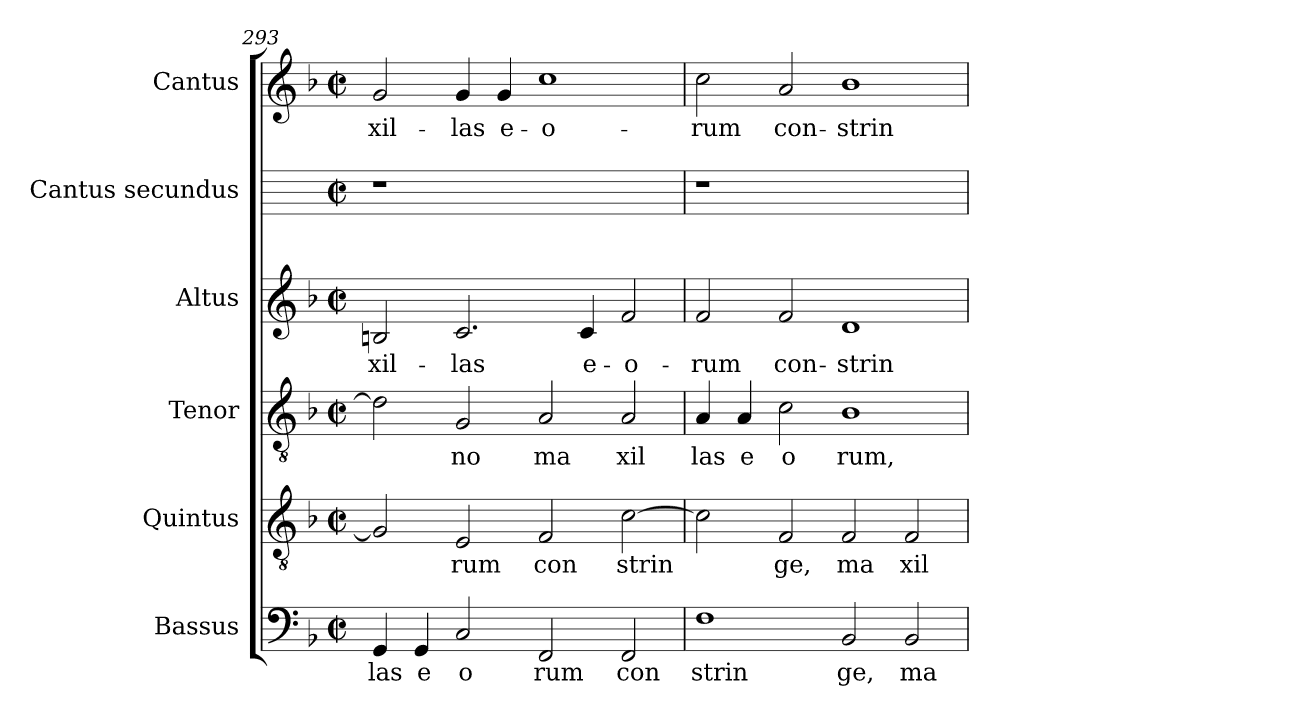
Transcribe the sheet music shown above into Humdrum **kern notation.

**kern	**text	**kern	**text	**kern	**text	**kern	**text	**kern	**kern	**text
*part6	*part6	*part5	*part5	*part4	*part4	*part3	*part3	*part2	*part1	*part1
*staff6	*staff6	*staff5	*staff5	*staff4	*staff4	*staff3	*staff3	*staff2	*staff1	*staff1
*I"Bassus	*	*I"Quintus	*	*I"Tenor	*	*I"Altus	*	*I"Cantus  secundus	*I"Cantus	*
*I'B	*	*I'Q	*	*I'T	*	*I'A	*	*	*I'C	*
!!LO:PB:g=z
*clefF4	*	*clefGv2	*	*clefGv2	*	*clefG2	*	*	*clefG2	*
*k[b-]	*	*k[b-]	*	*k[b-]	*	*k[b-]	*	*k[]	*k[b-]	*
*F:	*	*F:	*	*F:	*	*F:	*	*C:	*F:	*
*M2/2	*	*M2/2	*	*M2/2	*	*M2/2	*	*M2/2	*M2/2	*
*met(c|)	*	*met(c|)	*	*met(c|)	*	*met(c|)	*	*met(c|)	*met(c|)	*
=293	=293	=293	=293	=293	=293	=293	=293	=293	=293	=293
!	!LO:LY:b:cj	!	!LO:LY:b:cj	!	!LO:LY:b:cj	!	!LO:LY:b:cj	!	!	!LO:LY:b:cj
4GG/	las	2G/]	--	2d\]	.	2Bn/	xil-	1r	2g/	xil-
!	!LO:LY:b:cj	!	!	!	!	!	!	!	!	!
4GG/	e	.	.	.	.	.	.	.	.	.
!	!LO:LY:b:cj	!	!LO:LY:b:cj	!	!LO:LY:b:cj	!	!LO:LY:b:cj	!	!	!LO:LY:b:cj
2C/	o	2E/	-rum	2G/	no	2.c/	-las	.	4g/	-las
!	!	!	!	!	!	!	!	!	!	!LO:LY:b:cj
.	.	.	.	.	.	.	.	.	4g/	e-
!	!LO:LY:b:cj	!	!LO:LY:b:cj	!	!LO:LY:b:cj	!	!	!	!	!LO:LY:b:cj
2FF/	rum	2F/	con	2A/	ma	.	.	1ryy	1cc	-o-
!	!	!	!	!	!	!	!LO:LY:b:cj	!	!	!
.	.	.	.	.	.	4c/	e-	.	.	.
!	!LO:LY:b:cj	!	!LO:LY:b:cj	!	!LO:LY:b:cj	!	!LO:LY:b:cj	!	!	!
2FF/	con	[>2c\	strin	2A/	xil	2f/	-o-	.	.	.
=294	=294	=294	=294	=294	=294	=294	=294	=294	=294	=294
!	!LO:LY:b:cj	!	!LO:LY:b:cj	!	!LO:LY:b:cj	!	!LO:LY:b:cj	!	!	!LO:LY:b:cj
1F	strin	2c\]	.	4A/	las	2f/	-rum	1r	2cc\	-rum
!	!	!	!	!	!LO:LY:b:cj	!	!	!	!	!
.	.	.	.	4A/	e	.	.	.	.	.
!	!	!	!LO:LY:b:cj	!	!LO:LY:b:cj	!	!LO:LY:b:cj	!	!	!LO:LY:b:cj
.	.	2F/	ge,	2c\	o	2f/	con-	.	2a/	con-
!	!LO:LY:b:cj	!	!LO:LY:b:cj	!	!LO:LY:b:cj	!	!LO:LY:b:cj	!	!	!LO:LY:b:cj
2BB-/	ge,	2F/	ma	1B-	rum,	1d	-strin-	1ryy	1b-	-strin-
!	!LO:LY:b:cj	!	!LO:LY:b:cj	!	!	!	!	!	!	!
2BB-/	ma	2F/	xil	.	.	.	.	.	.	.
=	=	=	=	=	=	=	=	=	=	=
*-	*-	*-	*-	*-	*-	*-	*-	*-	*-	*-
